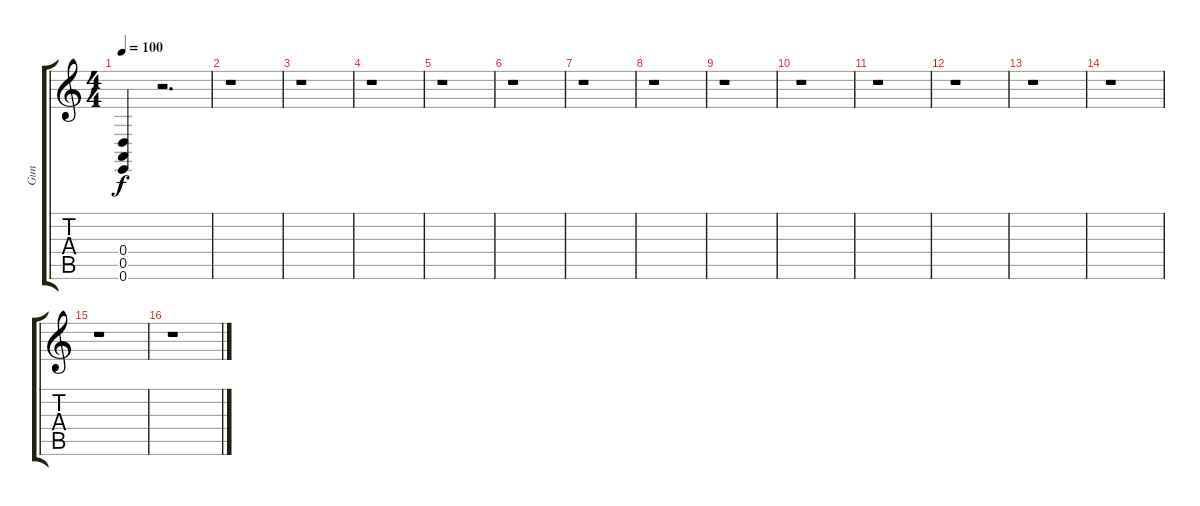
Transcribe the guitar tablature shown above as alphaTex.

\track ("Gun" "Gun") {instrument gunshot}
\staff {score tabs}
\tuning (E4 B3 G3 D3 A2 E2) {hide}
\ts (4 4)
\tempo 100
\clef g2
\ks c
(0.4 0.5 0.6).4{dy f instrument gunshot} r.2{d} |
r.1 |
r.1 |
r.1 |
r.1 |
r.1 |
r.1 |
r.1 |
r.1 |
r.1 |
r.1 |
r.1 |
r.1 |
r.1 |
r.1 |
r.1
